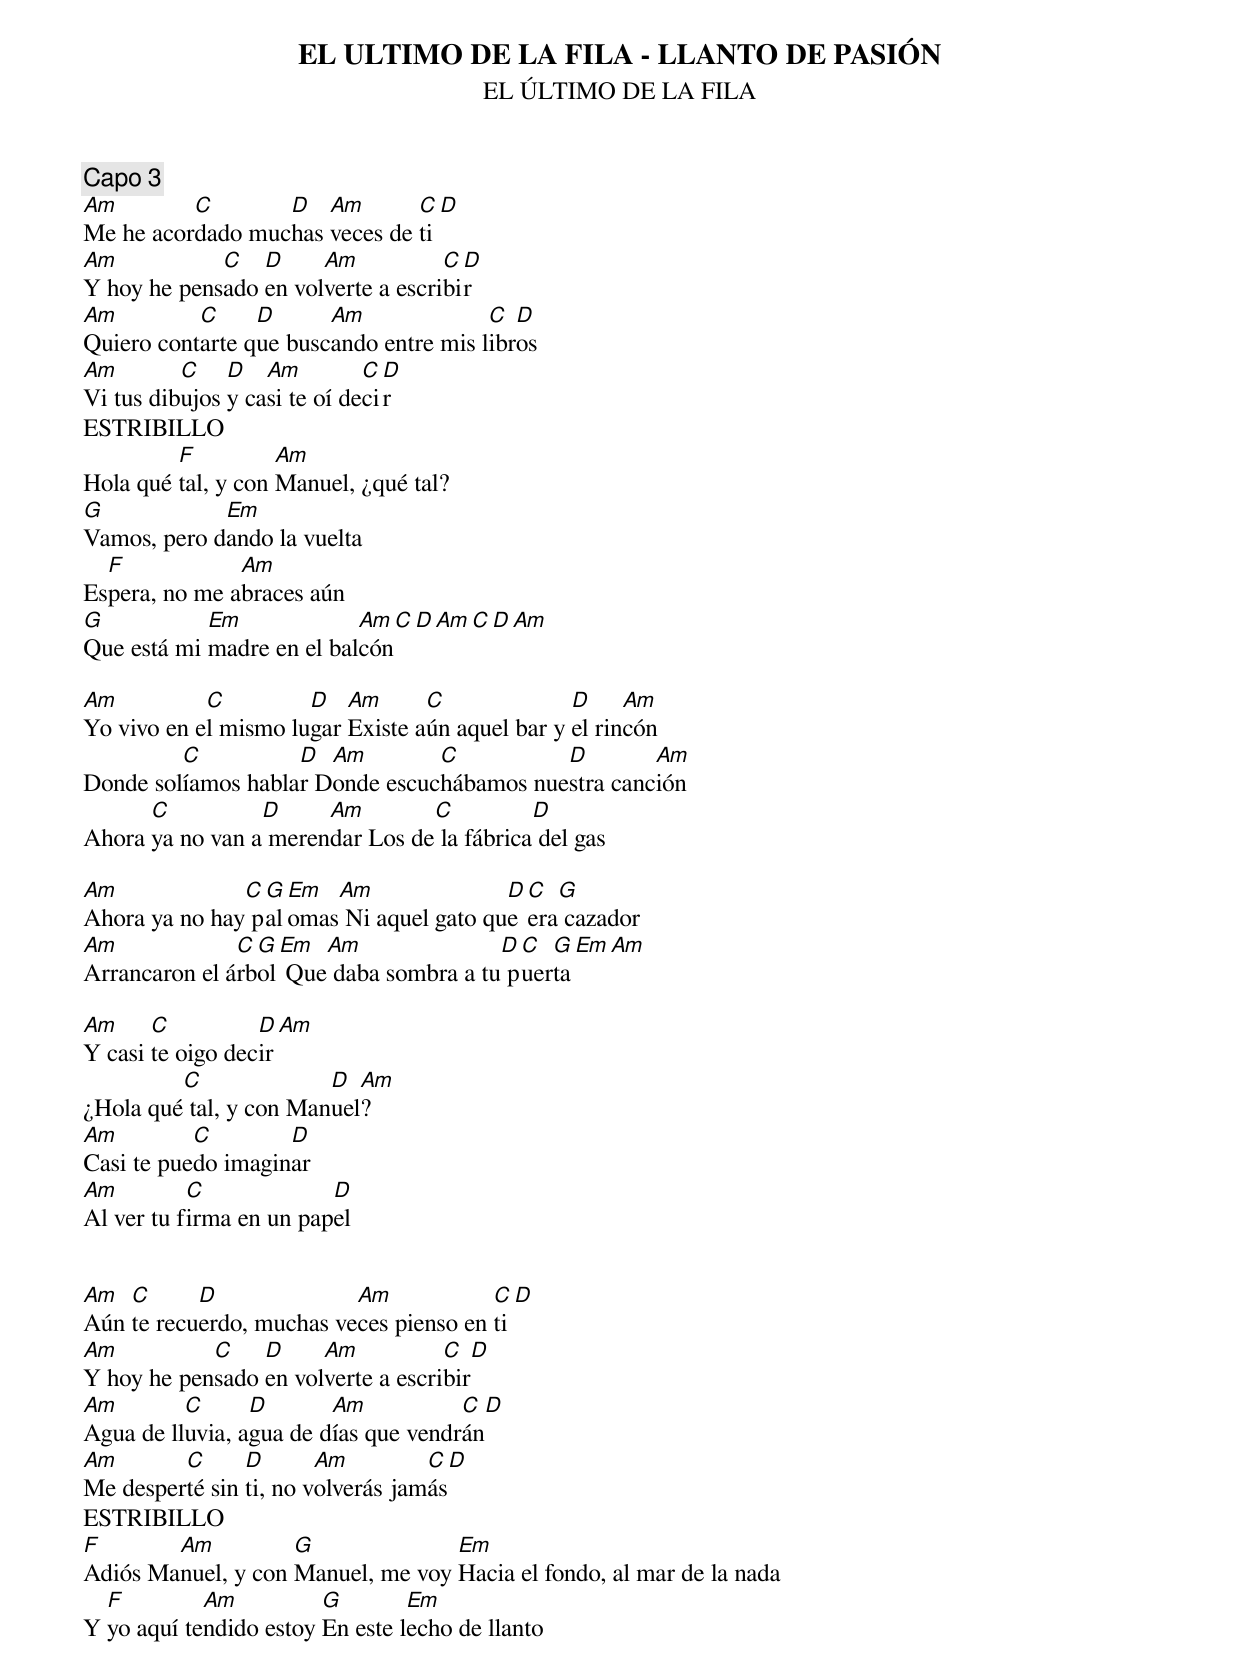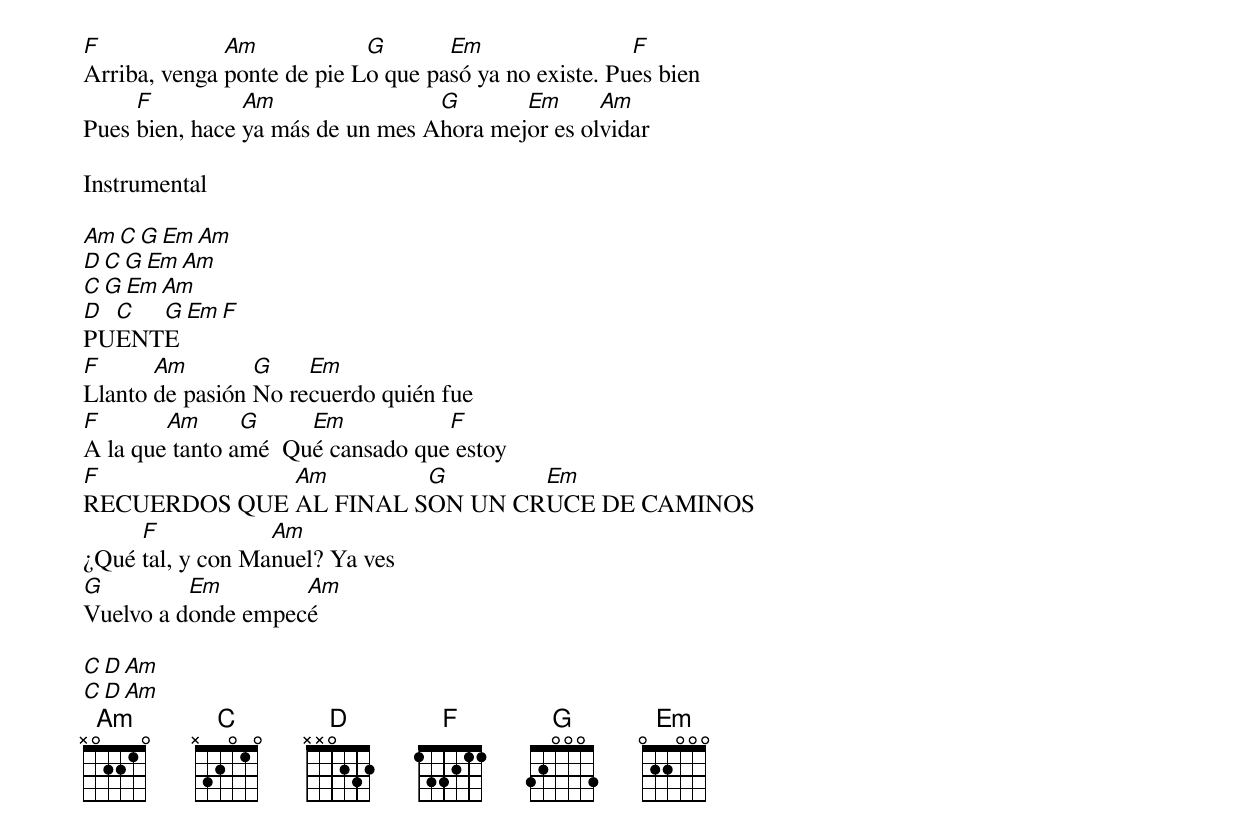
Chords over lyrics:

EL ULTIMO DE LA FILA - LLANTO DE PASIÓN
EL ÚLTIMO DE LA FILA
Capo 3
Am        C       D   Am       C D
Me he acordado muchas veces de ti
Am           C   D     Am           C D
Y hoy he pensado en volverte a escribir
Am         C     D      Am              C  D
Quiero contarte que buscando entre mis libros
Am        C    D   Am         C D
Vi tus dibujos y casi te oí decir
ESTRIBILLO
         F          Am
Hola qué tal, y con Manuel, ¿qué tal?
G            Em
Vamos, pero dando la vuelta
  F            Am
Espera, no me abraces aún
G           Em             Am  C  D Am C  D Am
Que está mi madre en el balcón

Am          C         D   Am      C              D     Am
Yo vivo en el mismo lugar Existe aún aquel bar y el rincón
         C          D  Am        C          D        Am
Donde solíamos hablar Donde escuchábamos nuestra canción
      C          D     Am        C          D
Ahora ya no van a merendar Los de la fábrica del gas

Am             C G Em  Am               D C  G
Ahora ya no hay palomas Ni aquel gato que era cazador
Am             C G Em  Am               D C  G  Em Am
Arrancaron el árbol Que daba sombra a tu puerta

Am     C          D  Am
Y casi te oigo decir
         C              D  Am
¿Hola qué tal, y con Manuel?
Am         C        D
Casi te puedo imaginar
Am         C             D
Al ver tu firma en un papel


Am  C      D              Am            C  D
Aún te recuerdo, muchas veces pienso en ti
Am          C    D     Am           C  D
Y hoy he pensado en volverte a escribir
Am        C      D       Am           C  D
Agua de lluvia, agua de días que vendrán
Am       C      D       Am         C  D
Me desperté sin ti, no volverás jamás
ESTRIBILLO
F       Am          G              Em
Adiós Manuel, y con Manuel, me voy Hacia el fondo, al mar de la nada
  F         Am          G        Em
Y yo aquí tendido estoy En este lecho de llanto
F             Am            G       Em                 F
Arriba, venga ponte de pie Lo que pasó ya no existe. Pues bien
     F          Am                G       Em      Am
Pues bien, hace ya más de un mes Ahora mejor es olvidar

Instrumental

Am C  G  Em Am
D C  G  Em Am
C  G  Em Am
D C  G  Em F
PUENTE
F      Am        G    Em
Llanto de pasión No recuerdo quién fue
F       Am      G     Em           F
A la que tanto amé  Qué cansado que estoy
F             Am        G       Em
RECUERDOS QUE AL FINAL SON UN CRUCE DE CAMINOS
     F            Am
¿Qué tal, y con Manuel? Ya ves
G         Em        Am
Vuelvo a donde empecé

C  D Am
C  D Am
